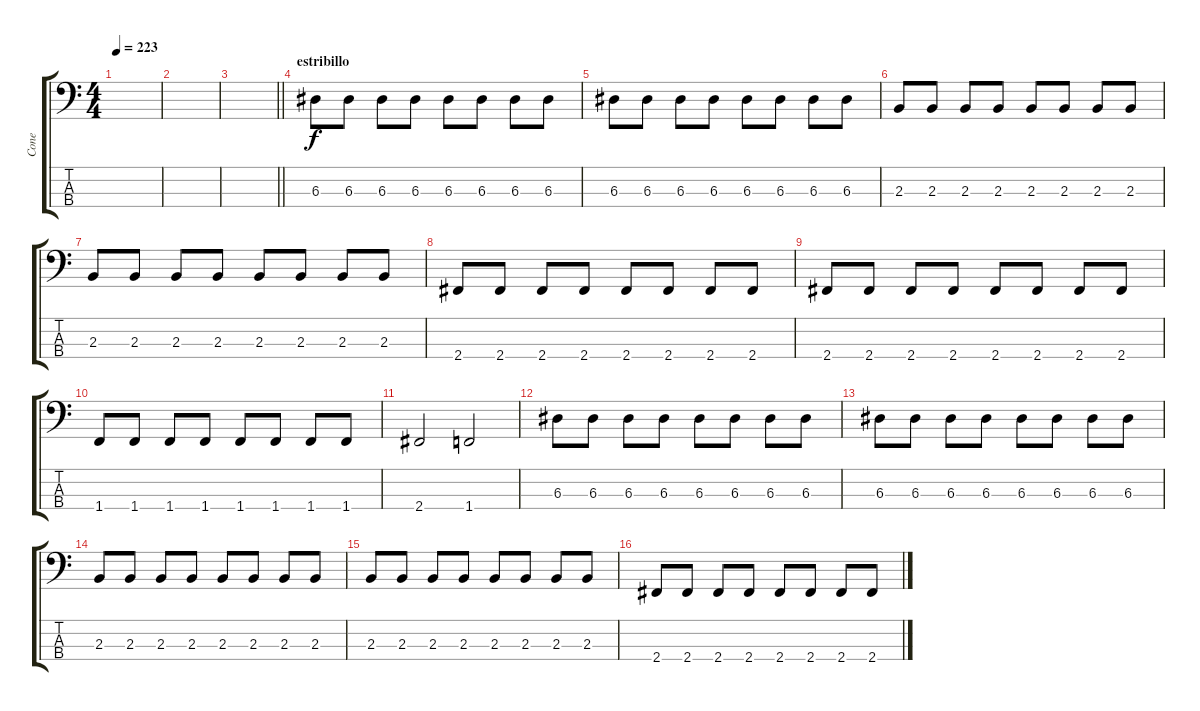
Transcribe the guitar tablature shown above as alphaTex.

\track ("Cone" "Cone") {instrument electricbassfinger}
\staff {score tabs}
\tuning (G2 D2 A1 E1) {hide}
\ts (4 4)
\tempo 223
\clef f4
\ks c
|
|
\barLineRight lightlight
|
\section ("" "estribillo")
6.3.8 6.3.8 6.3.8 6.3.8 6.3.8 6.3.8 6.3.8 6.3.8 |
6.3.8 6.3.8 6.3.8 6.3.8 6.3.8 6.3.8 6.3.8 6.3.8 |
2.3.8 2.3.8 2.3.8 2.3.8 2.3.8 2.3.8 2.3.8 2.3.8 |
2.3.8 2.3.8 2.3.8 2.3.8 2.3.8 2.3.8 2.3.8 2.3.8 |
2.4.8 2.4.8 2.4.8 2.4.8 2.4.8 2.4.8 2.4.8 2.4.8 |
2.4.8 2.4.8 2.4.8 2.4.8 2.4.8 2.4.8 2.4.8 2.4.8 |
1.4.8 1.4.8 1.4.8 1.4.8 1.4.8 1.4.8 1.4.8 1.4.8 |
2.4.2 1.4.2 |
6.3.8 6.3.8 6.3.8 6.3.8 6.3.8 6.3.8 6.3.8 6.3.8 |
6.3.8 6.3.8 6.3.8 6.3.8 6.3.8 6.3.8 6.3.8 6.3.8 |
2.3.8 2.3.8 2.3.8 2.3.8 2.3.8 2.3.8 2.3.8 2.3.8 |
2.3.8 2.3.8 2.3.8 2.3.8 2.3.8 2.3.8 2.3.8 2.3.8 |
2.4.8 2.4.8 2.4.8 2.4.8 2.4.8 2.4.8 2.4.8 2.4.8
